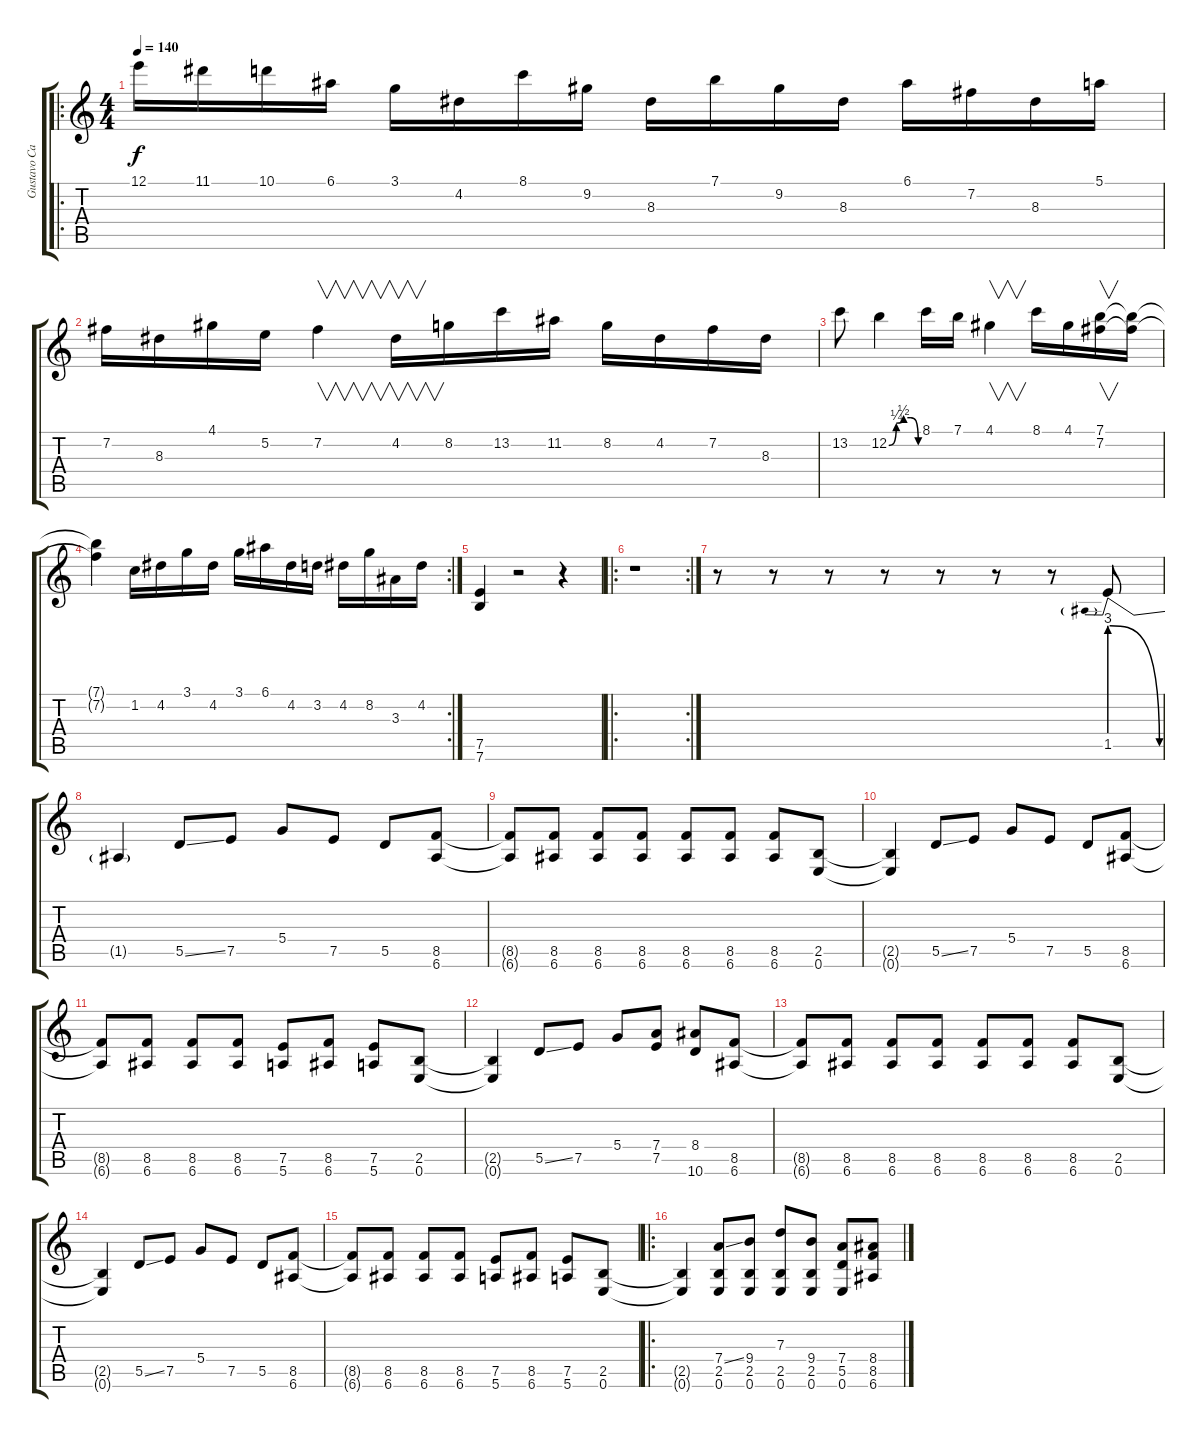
\track ("Gustavo Campos" "Gustavo Ca") {instrument distortionguitar}
\staff {score tabs}
\tuning (E4 B3 G3 D3 A2 E2) {hide}
\ro
\ts (4 4)
\tempo 140
\clef g2
\ks c
12.1.16{dy f} 11.1.16 10.1.16 6.1.16 3.1.16 4.2.16 8.1.16 9.2.16 8.3.16 7.1.16 9.2.16 8.3.16 6.1.16 7.2.16 8.3.16 5.1.16 |
7.2.16 8.3.16 4.1.16 5.2.16 7.2.4{v} 4.2.16{v} 8.2.16 13.2.16 11.2.16 8.2.16 4.2.16 7.2.16 8.3.16 |
13.2.8 12.2{be (custom 0 0 15 1 30 2 45 2 60 0)}.4 8.1.16 7.1.16 4.1.4{v} 8.1.16 4.1.16 (7.1 7.2).16{v} (7.1{t} 7.2{t}).16 |
\rc 2
(7.1{t} 7.2{t}).4 1.2.16 4.2.16 3.1.16 4.2.16 3.1.16 6.1.16 4.2.16 3.2.16 4.2.16 8.2.16 3.3.16 4.2.16 |
(7.5 7.6).4 r.2 r.4 |
\ro
\rc 2
r.1{volume 14 instrument electricguitarclean} |
r.8 r.8 r.8 r.8 r.8 r.8 r.8 1.5{be (prebendrelease 0 12 60 0)}.8 |
1.5{t}.4{volume 13 instrument electricguitarclean} 5.5{ss}.8 7.5.8 5.4.8 7.5.8 5.5.8 (8.5 6.6).8 |
(8.5{t} 6.6{t}).8 (8.5 6.6).8 (8.5 6.6).8 (8.5 6.6).8 (8.5 6.6).8 (8.5 6.6).8 (8.5 6.6).8 (2.5 0.6).8 |
(2.5{t} 0.6{t}).4 5.5{ss}.8 7.5.8 5.4.8 7.5.8 5.5.8 (8.5 6.6).8 |
(8.5{t} 6.6{t}).8 (8.5 6.6).8 (8.5 6.6).8 (8.5 6.6).8 (7.5 5.6).8 (8.5 6.6).8 (7.5 5.6).8 (2.5 0.6).8 |
(2.5{t} 0.6{t}).4 5.5{ss}.8 7.5.8 5.4.8 (7.4 7.5).8 (8.4 10.6).8 (8.5 6.6).8 |
(8.5{t} 6.6{t}).8 (8.5 6.6).8 (8.5 6.6).8 (8.5 6.6).8 (8.5 6.6).8 (8.5 6.6).8 (8.5 6.6).8 (2.5 0.6).8 |
(2.5{t} 0.6{t}).4 5.5{ss}.8 7.5.8 5.4.8 7.5.8 5.5.8 (8.5 6.6).8 |
(8.5{t} 6.6{t}).8 (8.5 6.6).8 (8.5 6.6).8 (8.5 6.6).8 (7.5 5.6).8 (8.5 6.6).8 (7.5 5.6).8 (2.5 0.6).8 |
\ro
(2.5{t} 0.6{t}).4{volume 13 instrument electricguitarclean} (7.4{ss} 2.5 0.6).8 (9.4 2.5 0.6).8 (7.3 2.5 0.6).8 (9.4 2.5 0.6).8 (7.4 5.5 0.6).8 (8.4 8.5 6.6).8
